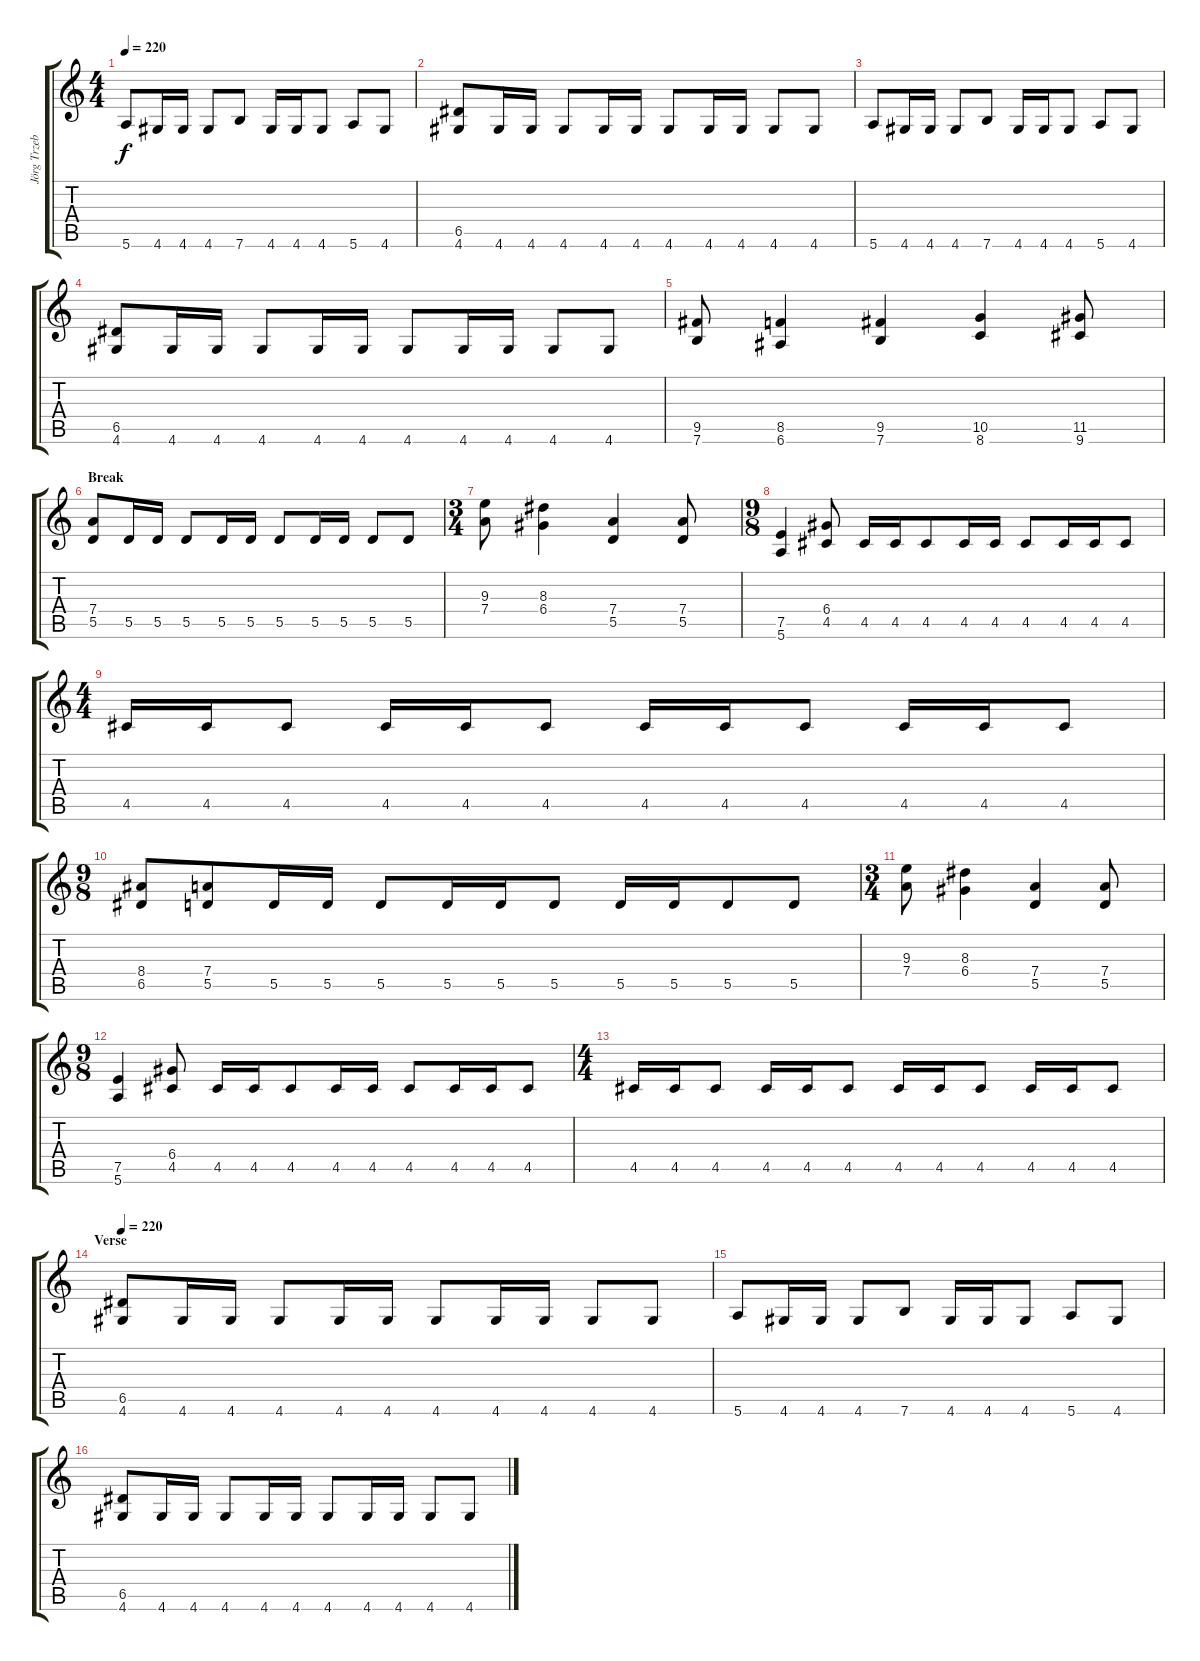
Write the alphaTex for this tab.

\track ("Jörg Trzebiatowski" "Jörg Trzeb") {instrument distortionguitar}
\staff {score tabs}
\tuning (E4 B3 G3 D3 A2 E2) {hide}
\ts (4 4)
\tempo 220
\clef g2
\ks c
5.6.8{dy f} 4.6.16 4.6.16 4.6.8 7.6.8 4.6.16 4.6.16 4.6.8 5.6.8 4.6.8 |
(6.5 4.6).8 4.6.16 4.6.16 4.6.8 4.6.16 4.6.16 4.6.8 4.6.16 4.6.16 4.6.8 4.6.8 |
5.6.8 4.6.16 4.6.16 4.6.8 7.6.8 4.6.16 4.6.16 4.6.8 5.6.8 4.6.8 |
(6.5 4.6).8 4.6.16 4.6.16 4.6.8 4.6.16 4.6.16 4.6.8 4.6.16 4.6.16 4.6.8 4.6.8 |
(9.5 7.6).8 (8.5 6.6).4 (9.5 7.6).4 (10.5 8.6).4 (11.5 9.6).8 |
\section ("" "Break")
(7.4 5.5).8 5.5.16 5.5.16 5.5.8 5.5.16 5.5.16 5.5.8 5.5.16 5.5.16 5.5.8 5.5.8 |
\ts (3 4)
(9.3 7.4).8 (8.3 6.4).4 (7.4 5.5).4 (7.4 5.5).8 |
\ts (9 8)
(7.5 5.6).4 (6.4 4.5).8 4.5.16 4.5.16 4.5.8 4.5.16 4.5.16 4.5.8 4.5.16 4.5.16 4.5.8 |
\ts (4 4)
4.5.16 4.5.16 4.5.8 4.5.16 4.5.16 4.5.8 4.5.16 4.5.16 4.5.8 4.5.16 4.5.16 4.5.8 |
\ts (9 8)
(8.4 6.5).8 (7.4 5.5).8 5.5.16 5.5.16 5.5.8 5.5.16 5.5.16 5.5.8 5.5.16 5.5.16 5.5.8 5.5.8 |
\ts (3 4)
(9.3 7.4).8 (8.3 6.4).4 (7.4 5.5).4 (7.4 5.5).8 |
\ts (9 8)
(7.5 5.6).4 (6.4 4.5).8 4.5.16 4.5.16 4.5.8 4.5.16 4.5.16 4.5.8 4.5.16 4.5.16 4.5.8 |
\ts (4 4)
4.5.16 4.5.16 4.5.8 4.5.16 4.5.16 4.5.8 4.5.16 4.5.16 4.5.8 4.5.16 4.5.16 4.5.8 |
\section ("" "Verse")
\tempo 220
(6.5 4.6).8 4.6.16 4.6.16 4.6.8 4.6.16 4.6.16 4.6.8 4.6.16 4.6.16 4.6.8 4.6.8 |
5.6.8 4.6.16 4.6.16 4.6.8 7.6.8 4.6.16 4.6.16 4.6.8 5.6.8 4.6.8 |
(6.5 4.6).8 4.6.16 4.6.16 4.6.8 4.6.16 4.6.16 4.6.8 4.6.16 4.6.16 4.6.8 4.6.8
